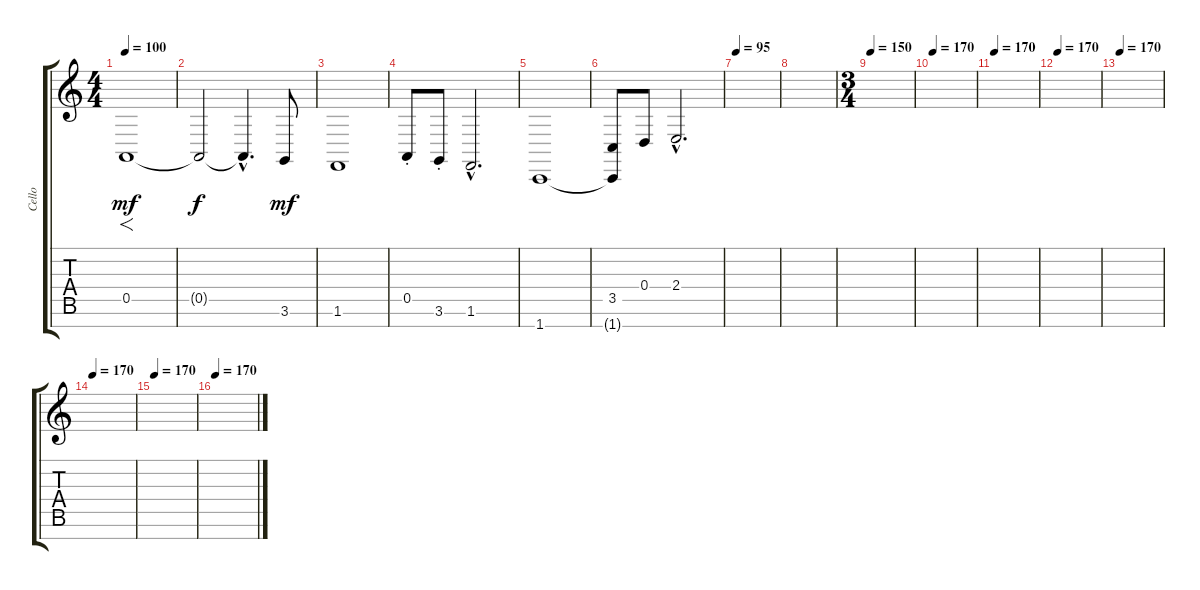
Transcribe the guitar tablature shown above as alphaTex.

\track ("Cello" "Cello") {instrument cello}
\staff {score tabs}
\tuning (E4 B3 G3 D3 A2 E2 B1) {hide}
\ts (4 4)
\tempo 155
\tempo 100
\clef g2
\ks c
0.5.1{f dy mf} |
0.5{t}.2{dy f} 0.5{hac t}.4{d} 3.6.8{dy mf} |
1.6.1 |
0.5{st}.8 3.6{st}.8 1.6{hac}.2{d} |
1.7.1 |
(3.5 1.7{t}).8 0.4.8 2.4{hac}.2{d} |
\tempo 95
|
|
\ts (3 4)
\tempo 170
\tempo 150
|
\tempo 170
|
\tempo 170
|
\tempo 170
|
\tempo 170
|
\tempo 170
|
\tempo 170
|
\tempo 170
